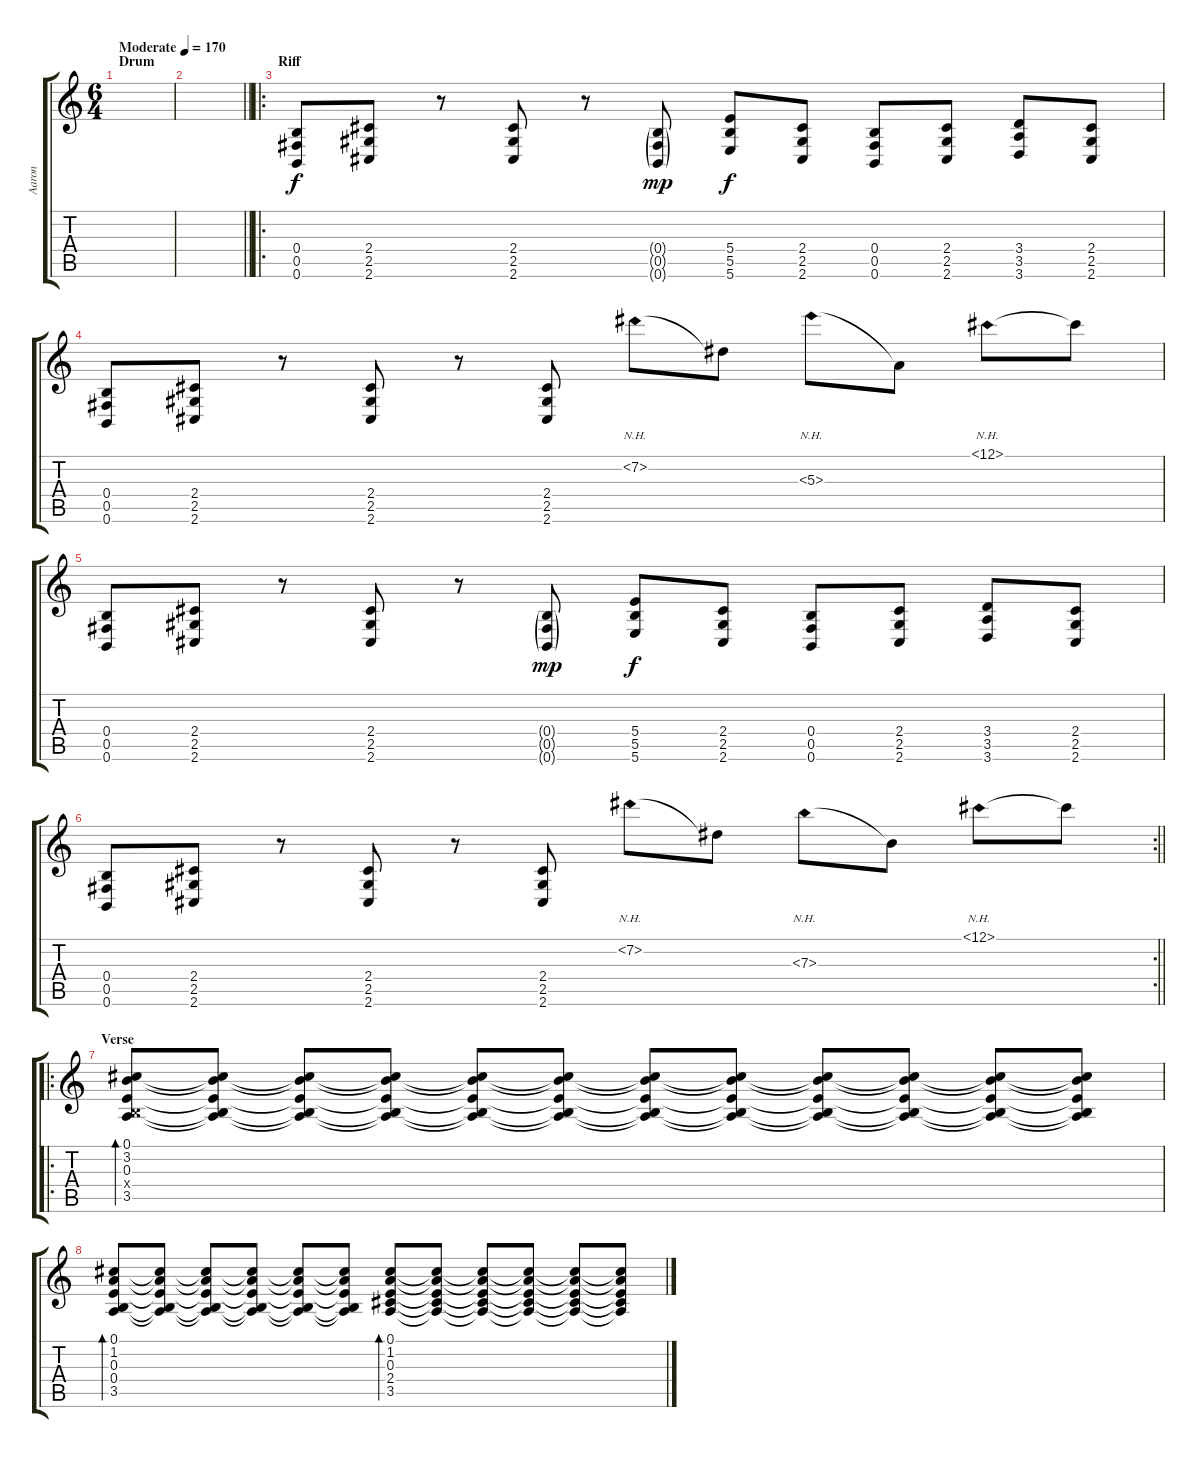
\track ("Aaron" "Aaron") {instrument distortionguitar}
\staff {score tabs}
\tuning (Db4 Ab3 E3 B2 Gb2 B1) {hide}
\ts (6 4)
\section ("" "Drum")
\tempo (170 "Moderate")
\clef g2
\ks c
|
\barLineRight lightlight
|
\ro
\section ("" "Riff")
(0.4 0.5 0.6).8 (2.4 2.5 2.6).8 r.8 (2.4 2.5 2.6).8 r.8 (0.4{g} 0.5{g} 0.6{g}).8{dy mp} (5.4 5.5 5.6).8{dy f} (2.4 2.5 2.6).8 (0.4 0.5 0.6).8 (2.4 2.5 2.6).8 (3.4 3.5 3.6).8 (2.4 2.5 2.6).8 |
(0.4 0.5 0.6).8 (2.4 2.5 2.6).8 r.8 (2.4 2.5 2.6).8 r.8 (2.4 2.5 2.6).8 7.2{nh}.8 7.2{t}.8 5.3{nh}.8 5.3{t}.8 12.1{nh}.8 12.1{t}.8 |
(0.4 0.5 0.6).8 (2.4 2.5 2.6).8 r.8 (2.4 2.5 2.6).8 r.8 (0.4{g} 0.5{g} 0.6{g}).8{dy mp} (5.4 5.5 5.6).8{dy f} (2.4 2.5 2.6).8 (0.4 0.5 0.6).8 (2.4 2.5 2.6).8 (3.4 3.5 3.6).8 (2.4 2.5 2.6).8 |
\rc 2
\barLineRight lightlight
(0.4 0.5 0.6).8 (2.4 2.5 2.6).8 r.8 (2.4 2.5 2.6).8 r.8 (2.4 2.5 2.6).8 7.2{nh}.8 7.2{t}.8 7.3{nh}.8 7.3{t}.8 12.1{nh}.8 12.1{t}.8 |
\ro
\section ("" "Verse")
(0.1 3.2 0.3 0.4{x} 3.5).8{bd 240 instrument electricguitarclean} (0.1{t} 3.2{t} 0.3{t} 0.4{t} 3.5{t}).8 (0.1{t} 3.2{t} 0.3{t} 0.4{t} 3.5{t}).8 (0.1{t} 3.2{t} 0.3{t} 0.4{t} 3.5{t}).8 (0.1{t} 3.2{t} 0.3{t} 0.4{t} 3.5{t}).8 (0.1{t} 3.2{t} 0.3{t} 0.4{t} 3.5{t}).8 (0.1{t} 3.2{t} 0.3{t} 0.4{t} 3.5{t}).8 (0.1{t} 3.2{t} 0.3{t} 0.4{t} 3.5{t}).8 (0.1{t} 3.2{t} 0.3{t} 0.4{t} 3.5{t}).8 (0.1{t} 3.2{t} 0.3{t} 0.4{t} 3.5{t}).8 (0.1{t} 3.2{t} 0.3{t} 0.4{t} 3.5{t}).8 (0.1{t} 3.2{t} 0.3{t} 0.4{t} 3.5{t}).8 |
(0.1 1.2 0.3 0.4 3.5).8{bd 240 instrument electricguitarclean} (0.1{t} 1.2{t} 0.3{t} 0.4{t} 3.5{t}).8 (0.1{t} 1.2{t} 0.3{t} 0.4{t} 3.5{t}).8 (0.1{t} 1.2{t} 0.3{t} 0.4{t} 3.5{t}).8 (0.1{t} 1.2{t} 0.3{t} 0.4{t} 3.5{t}).8 (0.1{t} 1.2{t} 0.3{t} 0.4{t} 3.5{t}).8 (0.1 1.2 0.3 2.4 3.5).8{bd 240} (0.1{t} 1.2{t} 0.3{t} 2.4{t} 3.5{t}).8 (0.1{t} 1.2{t} 0.3{t} 2.4{t} 3.5{t}).8 (0.1{t} 1.2{t} 0.3{t} 2.4{t} 3.5{t}).8 (0.1{t} 1.2{t} 0.3{t} 2.4{t} 3.5{t}).8 (0.1{t} 1.2{t} 0.3{t} 2.4{t} 3.5{t}).8
